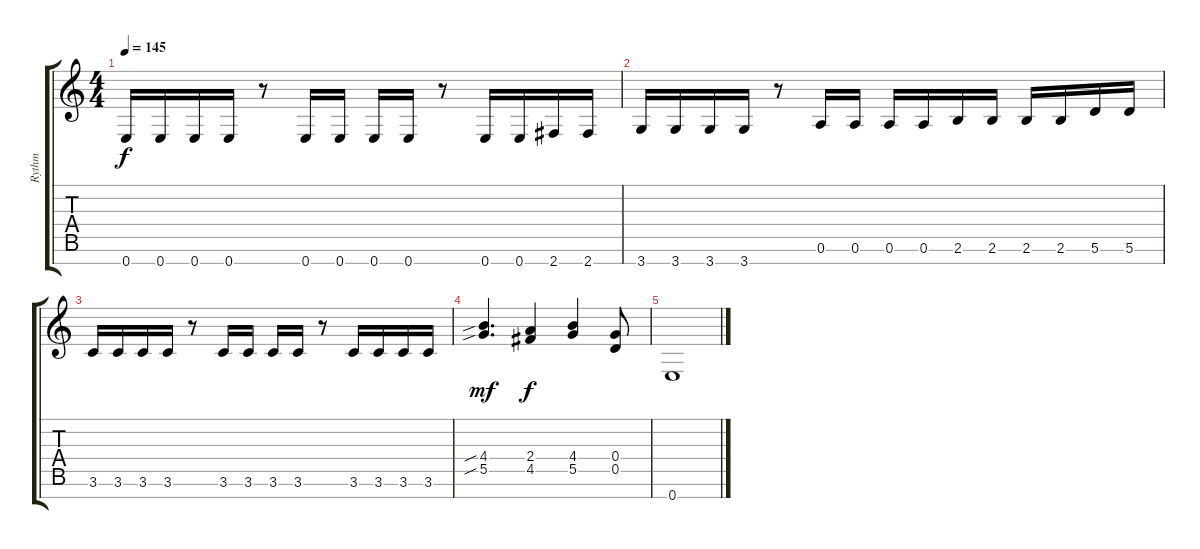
\track ("Rythm" "Rythm") {instrument distortionguitar}
\staff {score tabs}
\tuning (A4 E4 C4 G3 D3 A2 E2) {hide}
\ts (4 4)
\tempo 145
\clef g2
\ks c
0.7.16{dy f} 0.7.16 0.7.16 0.7.16 r.8 0.7.16 0.7.16 0.7.16 0.7.16 r.8 0.7.16 0.7.16 2.7.16 2.7.16 |
3.7.16 3.7.16 3.7.16 3.7.16 r.8 0.6.16 0.6.16 0.6.16 0.6.16 2.6.16 2.6.16 2.6.16 2.6.16 5.6.16 5.6.16 |
3.6.16 3.6.16 3.6.16 3.6.16 r.8 3.6.16 3.6.16 3.6.16 3.6.16 r.8 3.6.16 3.6.16 3.6.16 3.6.16 |
(4.4{sib} 5.5{sib}).4{d dy mf} (2.4 4.5).4{dy f} (4.4 5.5).4 (0.4 0.5).8 |
0.7.1
